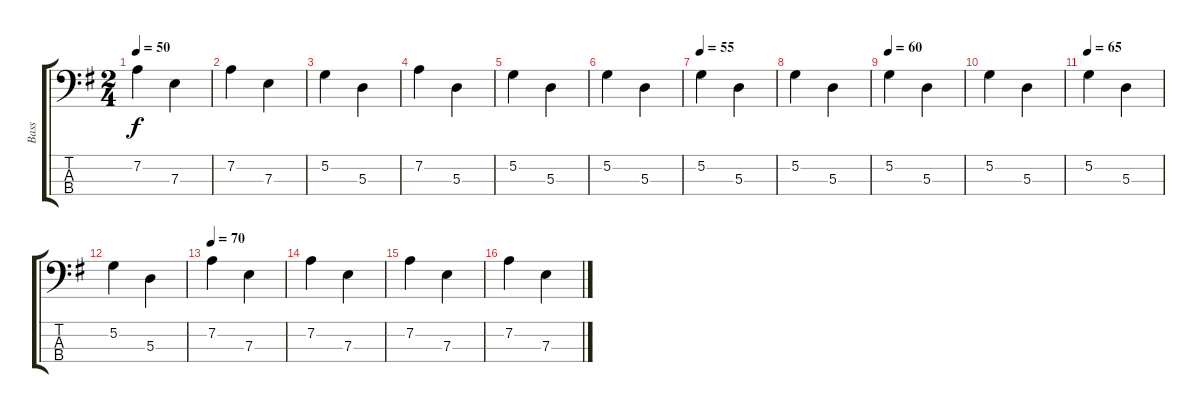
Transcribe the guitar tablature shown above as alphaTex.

\track ("Bass" "Bass") {instrument electricbassfinger}
\staff {score tabs}
\tuning (G2 D2 A1 E1) {hide}
\ts (2 4)
\tempo 50
\clef f4
\ks g
7.2.4{dy f} 7.3.4 |
7.2.4 7.3.4 |
5.2.4 5.3.4 |
7.2.4 5.3.4 |
5.2.4 5.3.4 |
5.2.4 5.3.4 |
\tempo 55
5.2.4 5.3.4 |
5.2.4 5.3.4 |
\tempo 60
5.2.4 5.3.4 |
5.2.4 5.3.4 |
\tempo 65
5.2.4 5.3.4 |
5.2.4 5.3.4 |
\tempo 70
7.2.4 7.3.4 |
7.2.4 7.3.4 |
7.2.4 7.3.4 |
7.2.4 7.3.4
